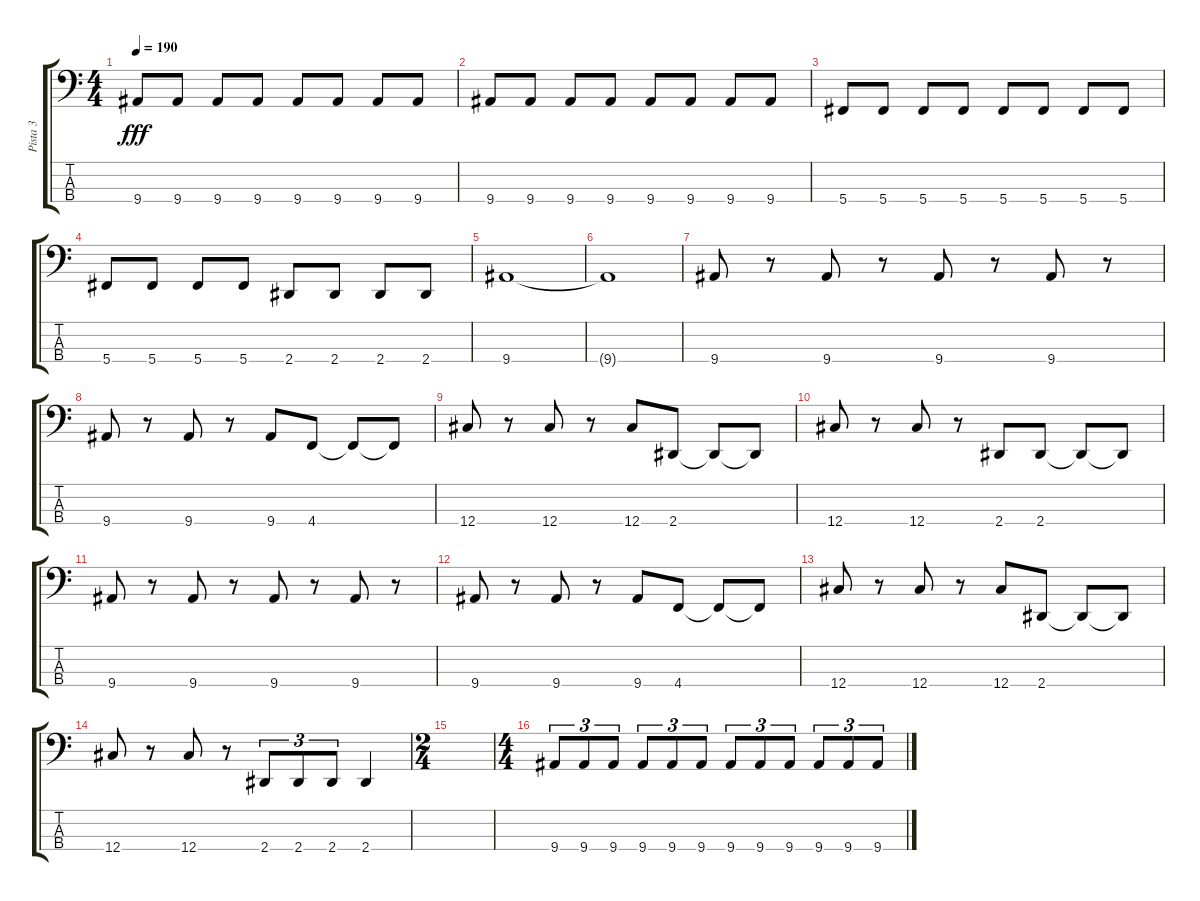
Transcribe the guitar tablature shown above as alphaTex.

\track ("Pista 3" "Pista 3") {instrument electricbassfinger}
\staff {score tabs}
\tuning (Gb2 Db2 Ab1 Db1) {hide}
\ts (4 4)
\tempo 190
\clef f4
\ks c
9.4.8{dy fff} 9.4.8 9.4.8 9.4.8 9.4.8 9.4.8 9.4.8 9.4.8 |
9.4.8 9.4.8 9.4.8 9.4.8 9.4.8 9.4.8 9.4.8 9.4.8 |
5.4.8 5.4.8 5.4.8 5.4.8 5.4.8 5.4.8 5.4.8 5.4.8 |
5.4.8 5.4.8 5.4.8 5.4.8 2.4.8 2.4.8 2.4.8 2.4.8 |
9.4.1 |
9.4{t}.1 |
9.4.8 r.8 9.4.8 r.8 9.4.8 r.8 9.4.8 r.8 |
9.4.8 r.8 9.4.8 r.8 9.4.8 4.4.8 4.4{t}.8 4.4{t}.8 |
12.4.8 r.8 12.4.8 r.8 12.4.8 2.4.8 2.4{t}.8 2.4{t}.8 |
12.4.8 r.8 12.4.8 r.8 2.4.8 2.4.8 2.4{t}.8 2.4{t}.8 |
9.4.8 r.8 9.4.8 r.8 9.4.8 r.8 9.4.8 r.8 |
9.4.8 r.8 9.4.8 r.8 9.4.8 4.4.8 4.4{t}.8 4.4{t}.8 |
12.4.8 r.8 12.4.8 r.8 12.4.8 2.4.8 2.4{t}.8 2.4{t}.8 |
12.4.8 r.8 12.4.8 r.8 2.4.8{tu (3 2)} 2.4.8{tu (3 2)} 2.4.8{tu (3 2)} 2.4.4 |
\ts (2 4)
|
\ts (4 4)
9.4.8{tu (3 2)} 9.4.8{tu (3 2)} 9.4.8{tu (3 2)} 9.4.8{tu (3 2)} 9.4.8{tu (3 2)} 9.4.8{tu (3 2)} 9.4.8{tu (3 2)} 9.4.8{tu (3 2)} 9.4.8{tu (3 2)} 9.4.8{tu (3 2)} 9.4.8{tu (3 2)} 9.4.8{tu (3 2)}
